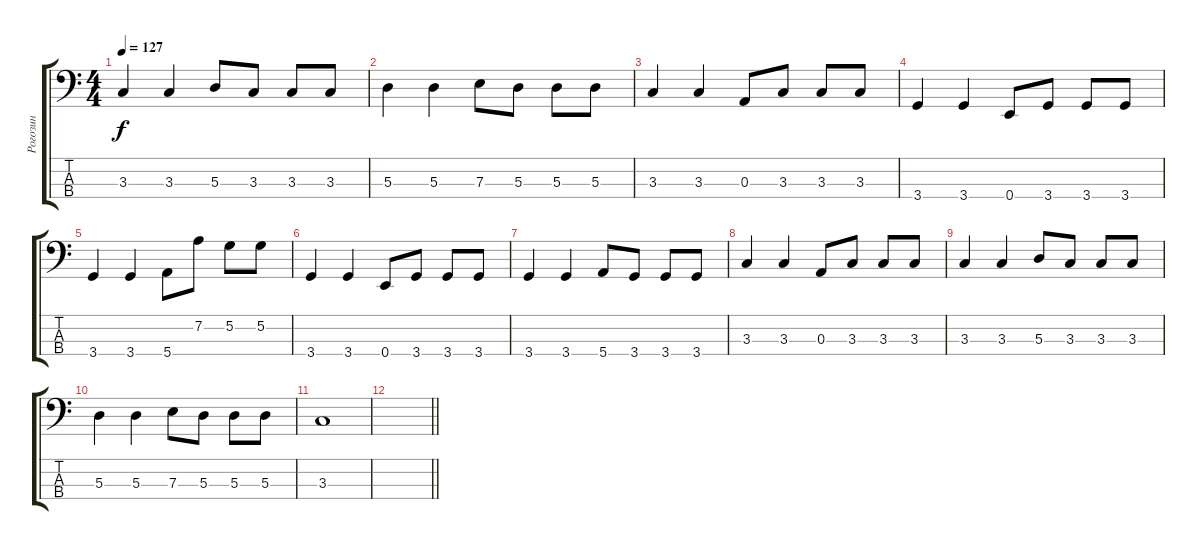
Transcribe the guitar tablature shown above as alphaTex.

\track ("Рогозин" "Рогозин") {instrument electricbassfinger}
\staff {score tabs}
\tuning (G2 D2 A1 E1) {hide}
\ts (4 4)
\tempo 127
\clef f4
\ks c
3.3.4{dy f} 3.3.4 5.3.8 3.3.8 3.3.8 3.3.8 |
5.3.4 5.3.4 7.3.8 5.3.8 5.3.8 5.3.8 |
3.3.4 3.3.4 0.3.8 3.3.8 3.3.8 3.3.8 |
3.4.4 3.4.4 0.4.8 3.4.8 3.4.8 3.4.8 |
3.4.4 3.4.4 5.4.8 7.2.8 5.2.8 5.2.8 |
3.4.4 3.4.4 0.4.8 3.4.8 3.4.8 3.4.8 |
3.4.4 3.4.4 5.4.8 3.4.8 3.4.8 3.4.8 |
3.3.4 3.3.4 0.3.8 3.3.8 3.3.8 3.3.8 |
3.3.4 3.3.4 5.3.8 3.3.8 3.3.8 3.3.8 |
5.3.4 5.3.4 7.3.8 5.3.8 5.3.8 5.3.8 |
3.3.1 |
\barLineRight lightlight
